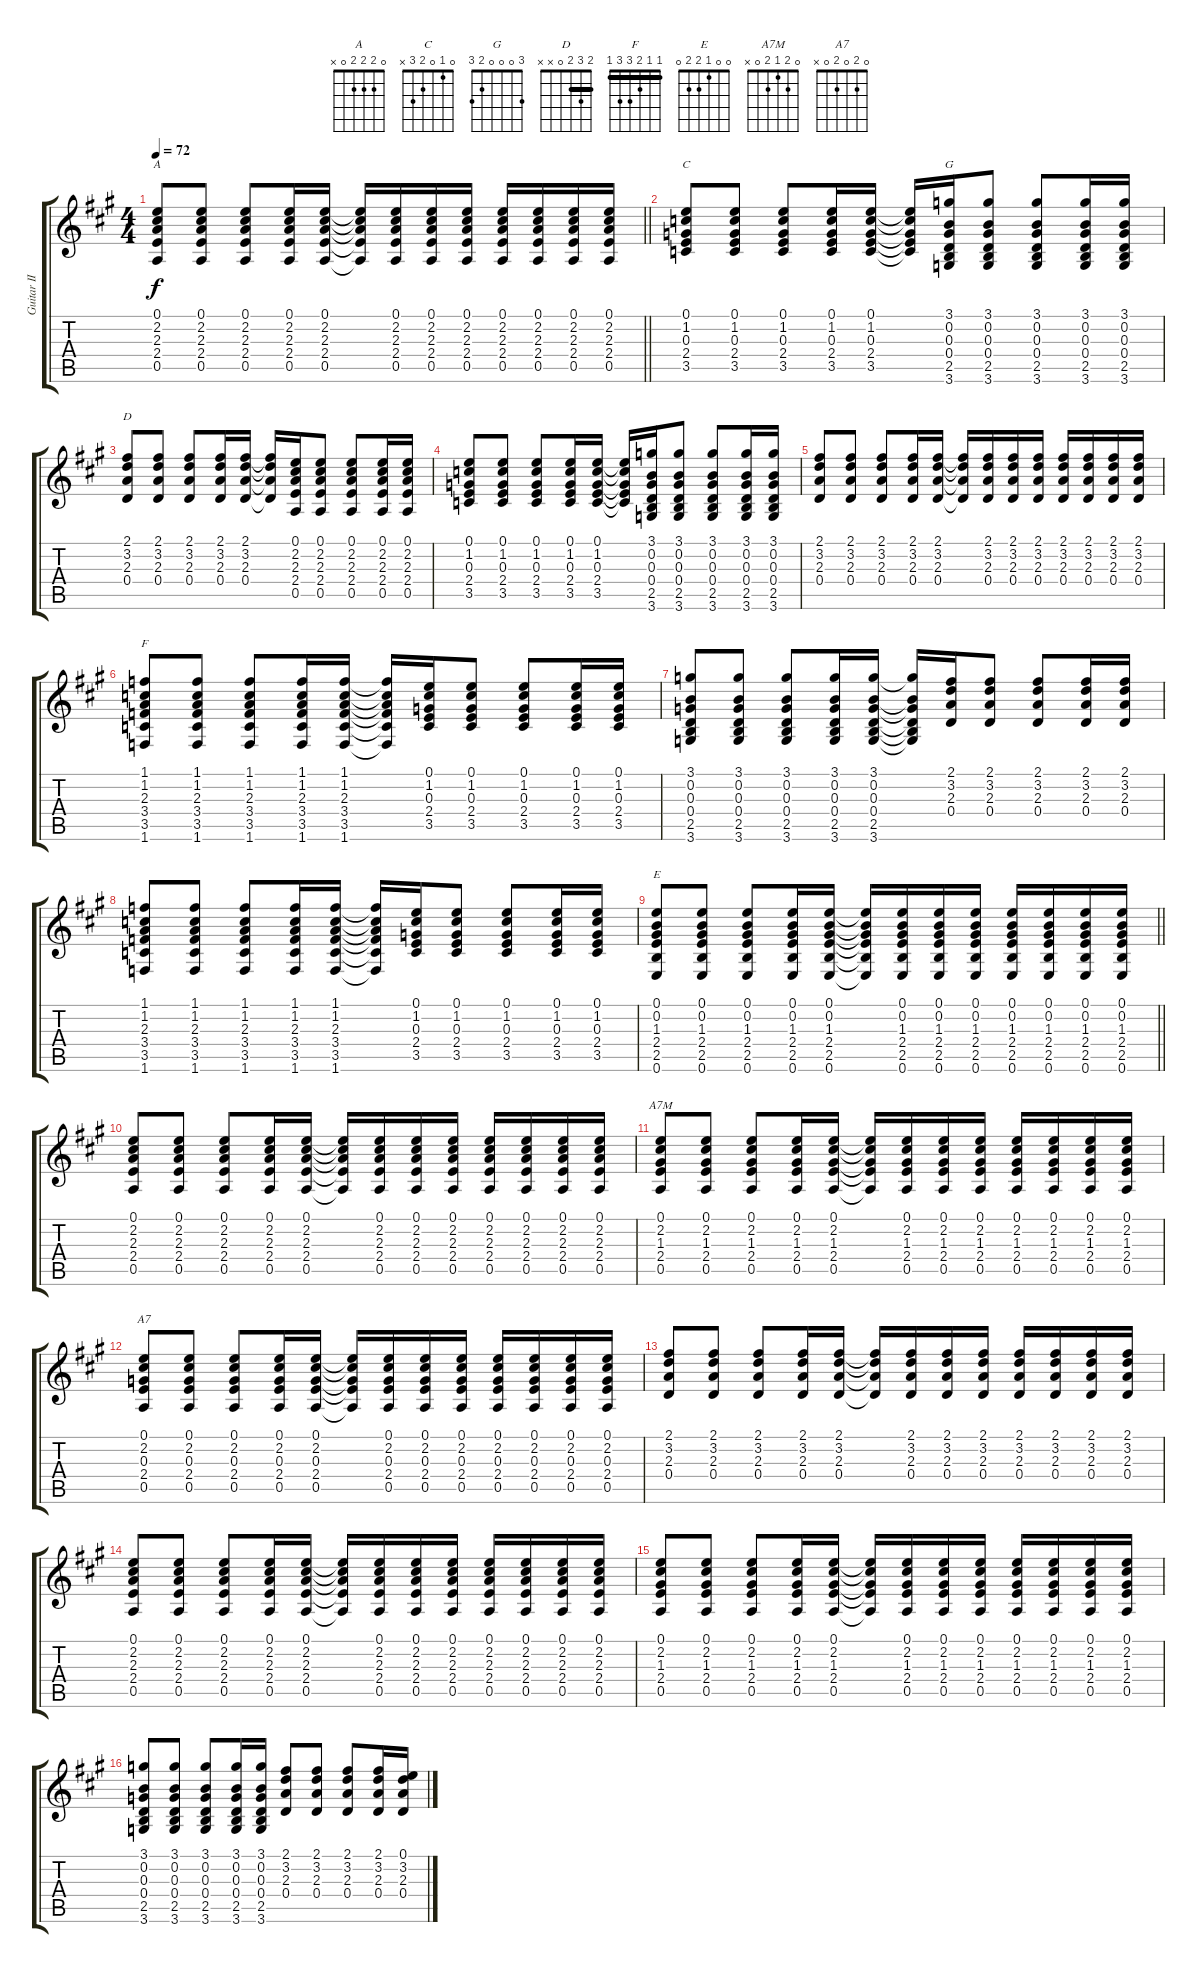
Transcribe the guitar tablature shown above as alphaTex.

\track ("Guitar II" "Guitar II") {instrument acousticguitarsteel}
\staff {score tabs}
\tuning (E4 B3 G3 D3 A2 E2) {hide}
\chord ("A" 0 2 2 2 0 x)
\chord ("C" 0 1 0 2 3 x)
\chord ("G" 3 0 0 0 2 3)
\chord ("D" 2 3 2 0 x x) {barre 2}
\chord ("F" 1 1 2 3 3 1) {barre 1}
\chord ("E" 0 0 1 2 2 0)
\chord ("A7M" 0 2 1 2 0 x)
\chord ("A7" 0 2 0 2 0 x)
\ts (4 4)
\tempo 72
\clef g2
\barLineRight lightlight
\ks a
(0.1 2.2 2.3 2.4 0.5).8{ch "A" dy f} (0.1 2.2 2.3 2.4 0.5).8 (0.1 2.2 2.3 2.4 0.5).8 (0.1 2.2 2.3 2.4 0.5).16 (0.1 2.2 2.3 2.4 0.5).16 (0.1{t} 2.2{t} 2.3{t} 2.4{t} 0.5{t}).16 (0.1 2.2 2.3 2.4 0.5).16 (0.1 2.2 2.3 2.4 0.5).16 (0.1 2.2 2.3 2.4 0.5).16 (0.1 2.2 2.3 2.4 0.5).16 (0.1 2.2 2.3 2.4 0.5).16 (0.1 2.2 2.3 2.4 0.5).16 (0.1 2.2 2.3 2.4 0.5).16 |
(0.1 1.2 0.3 2.4 3.5).8{ch "C"} (0.1 1.2 0.3 2.4 3.5).8 (0.1 1.2 0.3 2.4 3.5).8 (0.1 1.2 0.3 2.4 3.5).16 (0.1 1.2 0.3 2.4 3.5).16 (0.1{t} 1.2{t} 0.3{t} 2.4{t} 3.5{t}).16 (3.1 0.2 0.3 0.4 2.5 3.6).16{ch "G"} (3.1 0.2 0.3 0.4 2.5 3.6).8 (3.1 0.2 0.3 0.4 2.5 3.6).8 (3.1 0.2 0.3 0.4 2.5 3.6).16 (3.1 0.2 0.3 0.4 2.5 3.6).16 |
(2.1 3.2 2.3 0.4).8{ch "D"} (2.1 3.2 2.3 0.4).8 (2.1 3.2 2.3 0.4).8 (2.1 3.2 2.3 0.4).16 (2.1 3.2 2.3 0.4).16 (2.1{t} 3.2{t} 2.3{t} 0.4{t}).16 (0.1 2.2 2.3 2.4 0.5).16 (0.1 2.2 2.3 2.4 0.5).8 (0.1 2.2 2.3 2.4 0.5).8 (0.1 2.2 2.3 2.4 0.5).16 (0.1 2.2 2.3 2.4 0.5).16 |
(0.1 1.2 0.3 2.4 3.5).8 (0.1 1.2 0.3 2.4 3.5).8 (0.1 1.2 0.3 2.4 3.5).8 (0.1 1.2 0.3 2.4 3.5).16 (0.1 1.2 0.3 2.4 3.5).16 (0.1{t} 1.2{t} 0.3{t} 2.4{t} 3.5{t}).16 (3.1 0.2 0.3 0.4 2.5 3.6).16 (3.1 0.2 0.3 0.4 2.5 3.6).8 (3.1 0.2 0.3 0.4 2.5 3.6).8 (3.1 0.2 0.3 0.4 2.5 3.6).16 (3.1 0.2 0.3 0.4 2.5 3.6).16 |
(2.1 3.2 2.3 0.4).8 (2.1 3.2 2.3 0.4).8 (2.1 3.2 2.3 0.4).8 (2.1 3.2 2.3 0.4).16 (2.1 3.2 2.3 0.4).16 (2.1{t} 3.2{t} 2.3{t} 0.4{t}).16 (2.1 3.2 2.3 0.4).16 (2.1 3.2 2.3 0.4).16 (2.1 3.2 2.3 0.4).16 (2.1 3.2 2.3 0.4).16 (2.1 3.2 2.3 0.4).16 (2.1 3.2 2.3 0.4).16 (2.1 3.2 2.3 0.4).16 |
(1.1 1.2 2.3 3.4 3.5 1.6).8{ch "F"} (1.1 1.2 2.3 3.4 3.5 1.6).8 (1.1 1.2 2.3 3.4 3.5 1.6).8 (1.1 1.2 2.3 3.4 3.5 1.6).16 (1.1 1.2 2.3 3.4 3.5 1.6).16 (1.1{t} 1.2{t} 2.3{t} 3.4{t} 3.5{t} 1.6{t}).16 (0.1 1.2 0.3 2.4 3.5).16 (0.1 1.2 0.3 2.4 3.5).8 (0.1 1.2 0.3 2.4 3.5).8 (0.1 1.2 0.3 2.4 3.5).16 (0.1 1.2 0.3 2.4 3.5).16 |
(3.1 0.2 0.3 0.4 2.5 3.6).8 (3.1 0.2 0.3 0.4 2.5 3.6).8 (3.1 0.2 0.3 0.4 2.5 3.6).8 (3.1 0.2 0.3 0.4 2.5 3.6).16 (3.1 0.2 0.3 0.4 2.5 3.6).16 (3.1{t} 0.2{t} 0.3{t} 0.4{t} 2.5{t} 3.6{t}).16 (2.1 3.2 2.3 0.4).16 (2.1 3.2 2.3 0.4).8 (2.1 3.2 2.3 0.4).8 (2.1 3.2 2.3 0.4).16 (2.1 3.2 2.3 0.4).16 |
(1.1 1.2 2.3 3.4 3.5 1.6).8 (1.1 1.2 2.3 3.4 3.5 1.6).8 (1.1 1.2 2.3 3.4 3.5 1.6).8 (1.1 1.2 2.3 3.4 3.5 1.6).16 (1.1 1.2 2.3 3.4 3.5 1.6).16 (1.1{t} 1.2{t} 2.3{t} 3.4{t} 3.5{t} 1.6{t}).16 (0.1 1.2 0.3 2.4 3.5).16 (0.1 1.2 0.3 2.4 3.5).8 (0.1 1.2 0.3 2.4 3.5).8 (0.1 1.2 0.3 2.4 3.5).16 (0.1 1.2 0.3 2.4 3.5).16 |
\barLineRight lightlight
(0.1 0.2 1.3 2.4 2.5 0.6).8{ch "E"} (0.1 0.2 1.3 2.4 2.5 0.6).8 (0.1 0.2 1.3 2.4 2.5 0.6).8 (0.1 0.2 1.3 2.4 2.5 0.6).16 (0.1 0.2 1.3 2.4 2.5 0.6).16 (0.1{t} 0.2{t} 1.3{t} 2.4{t} 2.5{t} 0.6{t}).16 (0.1 0.2 1.3 2.4 2.5 0.6).16 (0.1 0.2 1.3 2.4 2.5 0.6).16 (0.1 0.2 1.3 2.4 2.5 0.6).16 (0.1 0.2 1.3 2.4 2.5 0.6).16 (0.1 0.2 1.3 2.4 2.5 0.6).16 (0.1 0.2 1.3 2.4 2.5 0.6).16 (0.1 0.2 1.3 2.4 2.5 0.6).16 |
(0.1 2.2 2.3 2.4 0.5).8 (0.1 2.2 2.3 2.4 0.5).8 (0.1 2.2 2.3 2.4 0.5).8 (0.1 2.2 2.3 2.4 0.5).16 (0.1 2.2 2.3 2.4 0.5).16 (0.1{t} 2.2{t} 2.3{t} 2.4{t} 0.5{t}).16 (0.1 2.2 2.3 2.4 0.5).16 (0.1 2.2 2.3 2.4 0.5).16 (0.1 2.2 2.3 2.4 0.5).16 (0.1 2.2 2.3 2.4 0.5).16 (0.1 2.2 2.3 2.4 0.5).16 (0.1 2.2 2.3 2.4 0.5).16 (0.1 2.2 2.3 2.4 0.5).16 |
(0.1 2.2 1.3 2.4 0.5).8{ch "A7M"} (0.1 2.2 1.3 2.4 0.5).8 (0.1 2.2 1.3 2.4 0.5).8 (0.1 2.2 1.3 2.4 0.5).16 (0.1 2.2 1.3 2.4 0.5).16 (0.1{t} 2.2{t} 1.3{t} 2.4{t} 0.5{t}).16 (0.1 2.2 1.3 2.4 0.5).16 (0.1 2.2 1.3 2.4 0.5).16 (0.1 2.2 1.3 2.4 0.5).16 (0.1 2.2 1.3 2.4 0.5).16 (0.1 2.2 1.3 2.4 0.5).16 (0.1 2.2 1.3 2.4 0.5).16 (0.1 2.2 1.3 2.4 0.5).16 |
(0.1 2.2 0.3 2.4 0.5).8{ch "A7"} (0.1 2.2 0.3 2.4 0.5).8 (0.1 2.2 0.3 2.4 0.5).8 (0.1 2.2 0.3 2.4 0.5).16 (0.1 2.2 0.3 2.4 0.5).16 (0.1{t} 2.2{t} 0.3{t} 2.4{t} 0.5{t}).16 (0.1 2.2 0.3 2.4 0.5).16 (0.1 2.2 0.3 2.4 0.5).16 (0.1 2.2 0.3 2.4 0.5).16 (0.1 2.2 0.3 2.4 0.5).16 (0.1 2.2 0.3 2.4 0.5).16 (0.1 2.2 0.3 2.4 0.5).16 (0.1 2.2 0.3 2.4 0.5).16 |
(2.1 3.2 2.3 0.4).8 (2.1 3.2 2.3 0.4).8 (2.1 3.2 2.3 0.4).8 (2.1 3.2 2.3 0.4).16 (2.1 3.2 2.3 0.4).16 (2.1{t} 3.2{t} 2.3{t} 0.4{t}).16 (2.1 3.2 2.3 0.4).16 (2.1 3.2 2.3 0.4).16 (2.1 3.2 2.3 0.4).16 (2.1 3.2 2.3 0.4).16 (2.1 3.2 2.3 0.4).16 (2.1 3.2 2.3 0.4).16 (2.1 3.2 2.3 0.4).16 |
(0.1 2.2 2.3 2.4 0.5).8 (0.1 2.2 2.3 2.4 0.5).8 (0.1 2.2 2.3 2.4 0.5).8 (0.1 2.2 2.3 2.4 0.5).16 (0.1 2.2 2.3 2.4 0.5).16 (0.1{t} 2.2{t} 2.3{t} 2.4{t} 0.5{t}).16 (0.1 2.2 2.3 2.4 0.5).16 (0.1 2.2 2.3 2.4 0.5).16 (0.1 2.2 2.3 2.4 0.5).16 (0.1 2.2 2.3 2.4 0.5).16 (0.1 2.2 2.3 2.4 0.5).16 (0.1 2.2 2.3 2.4 0.5).16 (0.1 2.2 2.3 2.4 0.5).16 |
(0.1 2.2 1.3 2.4 0.5).8 (0.1 2.2 1.3 2.4 0.5).8 (0.1 2.2 1.3 2.4 0.5).8 (0.1 2.2 1.3 2.4 0.5).16 (0.1 2.2 1.3 2.4 0.5).16 (0.1{t} 2.2{t} 1.3{t} 2.4{t} 0.5{t}).16 (0.1 2.2 1.3 2.4 0.5).16 (0.1 2.2 1.3 2.4 0.5).16 (0.1 2.2 1.3 2.4 0.5).16 (0.1 2.2 1.3 2.4 0.5).16 (0.1 2.2 1.3 2.4 0.5).16 (0.1 2.2 1.3 2.4 0.5).16 (0.1 2.2 1.3 2.4 0.5).16 |
(3.1 0.2 0.3 0.4 2.5 3.6).8 (3.1 0.2 0.3 0.4 2.5 3.6).8 (3.1 0.2 0.3 0.4 2.5 3.6).8 (3.1 0.2 0.3 0.4 2.5 3.6).16 (3.1 0.2 0.3 0.4 2.5 3.6).16 (2.1 3.2 2.3 0.4).8 (2.1 3.2 2.3 0.4).8 (2.1 3.2 2.3 0.4).8 (2.1 3.2 2.3 0.4).16 (0.1 3.2 2.3 0.4).16
